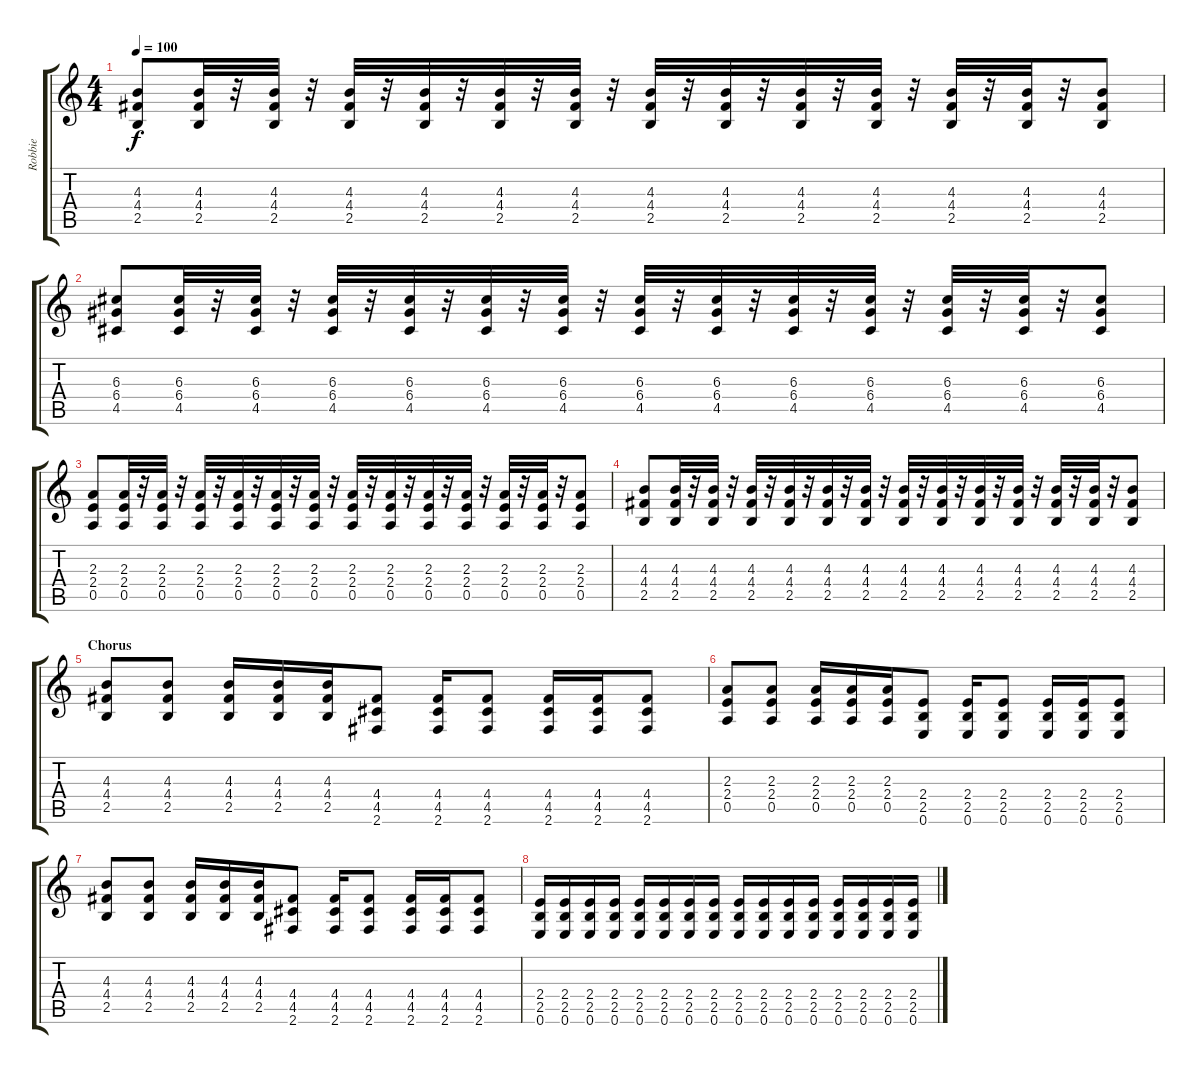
\track ("Robbie" "Robbie") {instrument distortionguitar}
\staff {score tabs}
\tuning (E4 B3 G3 D3 A2 E2) {hide}
\ts (4 4)
\tempo 100
\clef g2
\ks c
(4.3 4.4 2.5).8{dy f} (4.3 4.4 2.5).32 r.32 (4.3 4.4 2.5).32 r.32 (4.3 4.4 2.5).32 r.32 (4.3 4.4 2.5).32 r.32 (4.3 4.4 2.5).32 r.32 (4.3 4.4 2.5).32 r.32 (4.3 4.4 2.5).32 r.32 (4.3 4.4 2.5).32 r.32 (4.3 4.4 2.5).32 r.32 (4.3 4.4 2.5).32 r.32 (4.3 4.4 2.5).32 r.32 (4.3 4.4 2.5).32 r.32 (4.3 4.4 2.5).8 |
(6.3 6.4 4.5).8 (6.3 6.4 4.5).32 r.32 (6.3 6.4 4.5).32 r.32 (6.3 6.4 4.5).32 r.32 (6.3 6.4 4.5).32 r.32 (6.3 6.4 4.5).32 r.32 (6.3 6.4 4.5).32 r.32 (6.3 6.4 4.5).32 r.32 (6.3 6.4 4.5).32 r.32 (6.3 6.4 4.5).32 r.32 (6.3 6.4 4.5).32 r.32 (6.3 6.4 4.5).32 r.32 (6.3 6.4 4.5).32 r.32 (6.3 6.4 4.5).8 |
(2.3 2.4 0.5).8 (2.3 2.4 0.5).32 r.32 (2.3 2.4 0.5).32 r.32 (2.3 2.4 0.5).32 r.32 (2.3 2.4 0.5).32 r.32 (2.3 2.4 0.5).32 r.32 (2.3 2.4 0.5).32 r.32 (2.3 2.4 0.5).32 r.32 (2.3 2.4 0.5).32 r.32 (2.3 2.4 0.5).32 r.32 (2.3 2.4 0.5).32 r.32 (2.3 2.4 0.5).32 r.32 (2.3 2.4 0.5).32 r.32 (2.3 2.4 0.5).8 |
(4.3 4.4 2.5).8 (4.3 4.4 2.5).32 r.32 (4.3 4.4 2.5).32 r.32 (4.3 4.4 2.5).32 r.32 (4.3 4.4 2.5).32 r.32 (4.3 4.4 2.5).32 r.32 (4.3 4.4 2.5).32 r.32 (4.3 4.4 2.5).32 r.32 (4.3 4.4 2.5).32 r.32 (4.3 4.4 2.5).32 r.32 (4.3 4.4 2.5).32 r.32 (4.3 4.4 2.5).32 r.32 (4.3 4.4 2.5).32 r.32 (4.3 4.4 2.5).8 |
\section ("" "Chorus")
(4.3 4.4 2.5).8 (4.3 4.4 2.5).8 (4.3 4.4 2.5).16 (4.3 4.4 2.5).16 (4.3 4.4 2.5).16 (4.4 4.5 2.6).8 (4.4 4.5 2.6).16 (4.4 4.5 2.6).8 (4.4 4.5 2.6).16 (4.4 4.5 2.6).16 (4.4 4.5 2.6).8 |
(2.3 2.4 0.5).8 (2.3 2.4 0.5).8 (2.3 2.4 0.5).16 (2.3 2.4 0.5).16 (2.3 2.4 0.5).16 (2.4 2.5 0.6).8 (2.4 2.5 0.6).16 (2.4 2.5 0.6).8 (2.4 2.5 0.6).16 (2.4 2.5 0.6).16 (2.4 2.5 0.6).8 |
(4.3 4.4 2.5).8 (4.3 4.4 2.5).8 (4.3 4.4 2.5).16 (4.3 4.4 2.5).16 (4.3 4.4 2.5).16 (4.4 4.5 2.6).8 (4.4 4.5 2.6).16 (4.4 4.5 2.6).8 (4.4 4.5 2.6).16 (4.4 4.5 2.6).16 (4.4 4.5 2.6).8 |
(2.4 2.5 0.6).16 (2.4 2.5 0.6).16 (2.4 2.5 0.6).16 (2.4 2.5 0.6).16 (2.4 2.5 0.6).16 (2.4 2.5 0.6).16 (2.4 2.5 0.6).16 (2.4 2.5 0.6).16 (2.4 2.5 0.6).16 (2.4 2.5 0.6).16 (2.4 2.5 0.6).16 (2.4 2.5 0.6).16 (2.4 2.5 0.6).16 (2.4 2.5 0.6).16 (2.4 2.5 0.6).16 (2.4 2.5 0.6).16
